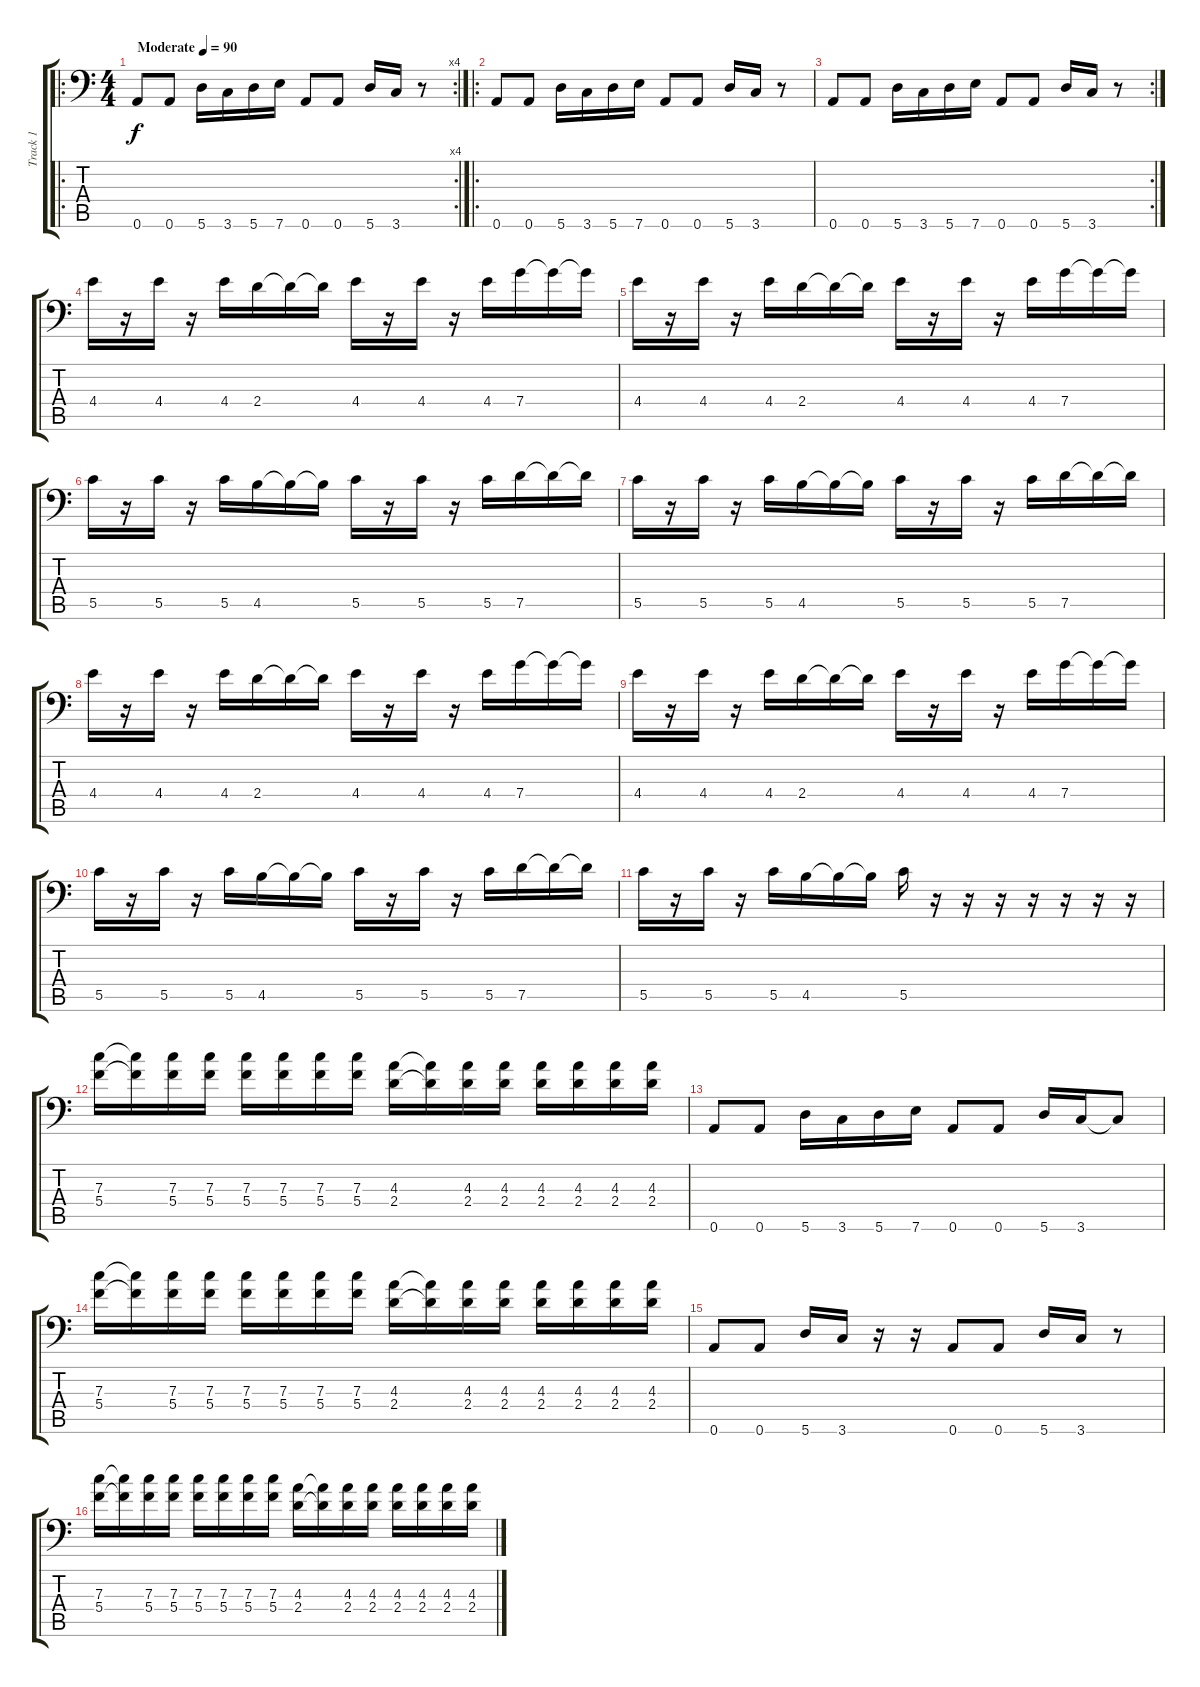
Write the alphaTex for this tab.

\track ("Track 1" "Track 1") {instrument distortionguitar}
\staff {score tabs}
\tuning (D4 A3 F3 C3 G2 A1) {hide}
\ro
\rc 4
\ts (4 4)
\tempo (90 "Moderate")
\clef f4
\ks c
0.6.8{dy f instrument distortionguitar} 0.6.8 5.6.16 3.6.16 5.6.16 7.6.16 0.6.8 0.6.8 5.6.16 3.6.16 r.8 |
\ro
0.6.8{volume 16} 0.6.8 5.6.16 3.6.16 5.6.16 7.6.16 0.6.8 0.6.8 5.6.16 3.6.16 r.8 |
\rc 2
0.6.8 0.6.8 5.6.16 3.6.16 5.6.16 7.6.16 0.6.8 0.6.8 5.6.16 3.6.16 r.8 |
4.4.16 r.16 4.4.16 r.16 4.4.16 2.4.16 2.4{t}.16 2.4{t}.16 4.4.16 r.16 4.4.16 r.16 4.4.16 7.4.16 7.4{t}.16 7.4{t}.16 |
4.4.16 r.16 4.4.16 r.16 4.4.16 2.4.16 2.4{t}.16 2.4{t}.16 4.4.16 r.16 4.4.16 r.16 4.4.16 7.4.16 7.4{t}.16 7.4{t}.16 |
5.5.16 r.16 5.5.16 r.16 5.5.16 4.5.16 4.5{t}.16 4.5{t}.16 5.5.16 r.16 5.5.16 r.16 5.5.16 7.5.16 7.5{t}.16 7.5{t}.16 |
5.5.16 r.16 5.5.16 r.16 5.5.16 4.5.16 4.5{t}.16 4.5{t}.16 5.5.16 r.16 5.5.16 r.16 5.5.16 7.5.16 7.5{t}.16 7.5{t}.16 |
4.4.16 r.16 4.4.16 r.16 4.4.16 2.4.16 2.4{t}.16 2.4{t}.16 4.4.16 r.16 4.4.16 r.16 4.4.16 7.4.16 7.4{t}.16 7.4{t}.16 |
4.4.16 r.16 4.4.16 r.16 4.4.16 2.4.16 2.4{t}.16 2.4{t}.16 4.4.16 r.16 4.4.16 r.16 4.4.16 7.4.16 7.4{t}.16 7.4{t}.16 |
5.5.16 r.16 5.5.16 r.16 5.5.16 4.5.16 4.5{t}.16 4.5{t}.16 5.5.16 r.16 5.5.16 r.16 5.5.16 7.5.16 7.5{t}.16 7.5{t}.16 |
5.5.16 r.16 5.5.16 r.16 5.5.16 4.5.16 4.5{t}.16 4.5{t}.16 5.5.16 r.16 r.16 r.16 r.16 r.16 r.16 r.16 |
(7.3 5.4).16 (7.3{t} 5.4{t}).16 (7.3 5.4).16 (7.3 5.4).16 (7.3 5.4).16 (7.3 5.4).16 (7.3 5.4).16 (7.3 5.4).16 (4.3 2.4).16 (4.3{t} 2.4{t}).16 (4.3 2.4).16 (4.3 2.4).16 (4.3 2.4).16 (4.3 2.4).16 (4.3 2.4).16 (4.3 2.4).16 |
0.6.8 0.6.8 5.6.16 3.6.16 5.6.16 7.6.16 0.6.8 0.6.8 5.6.16 3.6.16 3.6{t}.8 |
(7.3 5.4).16 (7.3{t} 5.4{t}).16 (7.3 5.4).16 (7.3 5.4).16 (7.3 5.4).16 (7.3 5.4).16 (7.3 5.4).16 (7.3 5.4).16 (4.3 2.4).16 (4.3{t} 2.4{t}).16 (4.3 2.4).16 (4.3 2.4).16 (4.3 2.4).16 (4.3 2.4).16 (4.3 2.4).16 (4.3 2.4).16 |
0.6.8 0.6.8 5.6.16 3.6.16 r.16 r.16 0.6.8 0.6.8 5.6.16 3.6.16 r.8 |
(7.3 5.4).16 (7.3{t} 5.4{t}).16 (7.3 5.4).16 (7.3 5.4).16 (7.3 5.4).16 (7.3 5.4).16 (7.3 5.4).16 (7.3 5.4).16 (4.3 2.4).16 (4.3{t} 2.4{t}).16 (4.3 2.4).16 (4.3 2.4).16 (4.3 2.4).16 (4.3 2.4).16 (4.3 2.4).16 (4.3 2.4).16
